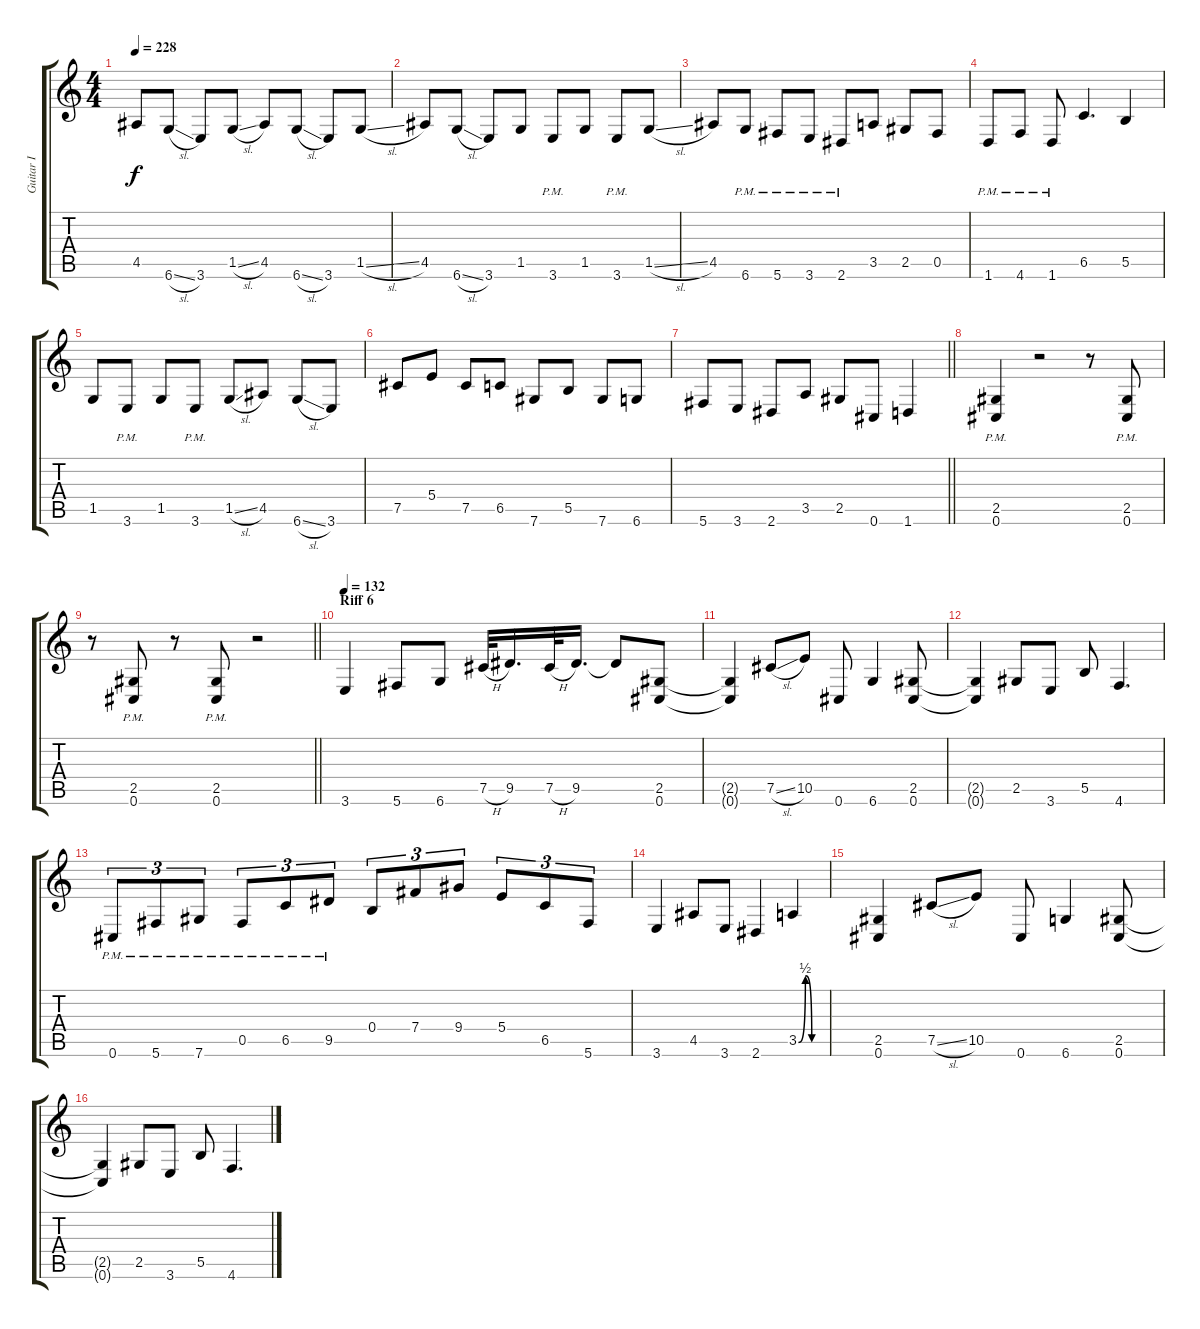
\track ("Guitar I" "Guitar I") {instrument distortionguitar}
\staff {score tabs}
\tuning (Db4 Ab3 E3 B2 Gb2 Db2) {hide}
\ts (4 4)
\tempo 228
\clef g2
\ks c
4.5.8{dy f} 6.6{sl}.8 3.6.8 1.5{sl}.8 4.5.8 6.6{sl}.8 3.6.8 1.5{sl}.8 |
4.5.8 6.6{sl}.8 3.6.8 1.5.8 3.6{pm}.8 1.5.8 3.6{pm}.8 1.5{sl}.8 |
4.5.8 6.6{pm}.8 5.6{pm}.8 3.6{pm}.8 2.6{pm}.8 3.5.8 2.5.8 0.5.8 |
1.6{pm}.8 4.6{pm}.8 1.6{pm}.8 6.5.4{d} 5.5.4 |
1.5.8 3.6{pm}.8 1.5.8 3.6{pm}.8 1.5{sl}.8 4.5.8 6.6{sl}.8 3.6.8 |
7.5.8 5.4.8 7.5.8 6.5.8 7.6.8 5.5.8 7.6.8 6.6.8 |
\barLineRight lightlight
5.6.8 3.6.8 2.6.8 3.5.8 2.5.8 0.6.8 1.6.4 |
(2.5{pm} 0.6{pm}).4 r.2 r.8 (2.5{pm} 0.6{pm}).8 |
\barLineRight lightlight
r.8 (2.5{pm} 0.6{pm}).8 r.8 (2.5{pm} 0.6{pm}).8 r.2 |
\section ("" "Riff 6")
\tempo 132
3.6.4 5.6.8 6.6.8 7.5{h}.32 9.5.16{d} 7.5{h}.32 9.5.16{d} 9.5{t}.8 (2.5 0.6).8 |
(2.5{t} 0.6{t}).4 7.5{sl}.8 10.5.8 0.6.8 6.6.4 (2.5 0.6).8 |
(2.5{t} 0.6{t}).4 2.5.8 3.6.8 5.5.8 4.6.4{d} |
0.6{pm}.8{tu (3 2)} 5.6{pm}.8{tu (3 2)} 7.6{pm}.8{tu (3 2)} 0.5{pm}.8{tu (3 2)} 6.5{pm}.8{tu (3 2)} 9.5{pm}.8{tu (3 2)} 0.4.8{tu (3 2)} 7.4.8{tu (3 2)} 9.4.8{tu (3 2)} 5.4.8{tu (3 2)} 6.5.8{tu (3 2)} 5.6.8{tu (3 2)} |
3.6.4 4.5.8 3.6.8 2.6.4 3.5{be (custom 0 0 15 2 29 0 60 0)}.4{instrument guitarharmonics} |
(2.5 0.6).4{instrument distortionguitar} 7.5{sl}.8 10.5.8 0.6.8 6.6.4 (2.5 0.6).8 |
(2.5{t} 0.6{t}).4 2.5.8 3.6.8 5.5.8 4.6.4{d}
